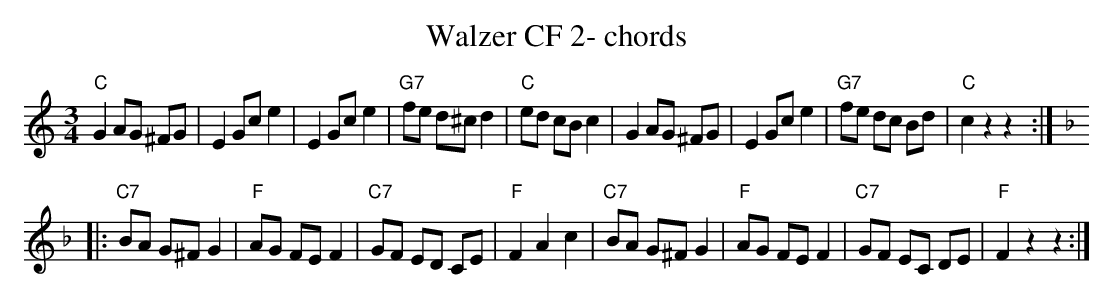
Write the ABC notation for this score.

X:1
T:Walzer CF 2- chords
M:3/4
L:1/8
K:Cmaj%%MIDI gchordon
"C"G2 AG ^FG | E2 Gc e2 | E2 Gc e2 | "G7"fe d^c d2 | "C"ed cB c2 | \
G2 AG ^FG | E2 Gc e2 | "G7"fe dc Bd | "C"c2z2z2 :: [K:Fmaj]
"C7"BA G^F G2 | "F"AG FE F2 | "C7"GF ED CE | "F"F2A2c2 |\
"C7"BA G^F G2 | "F"AG FE F2 | "C7"GF EC DE | "F"F2z2z2 :|
